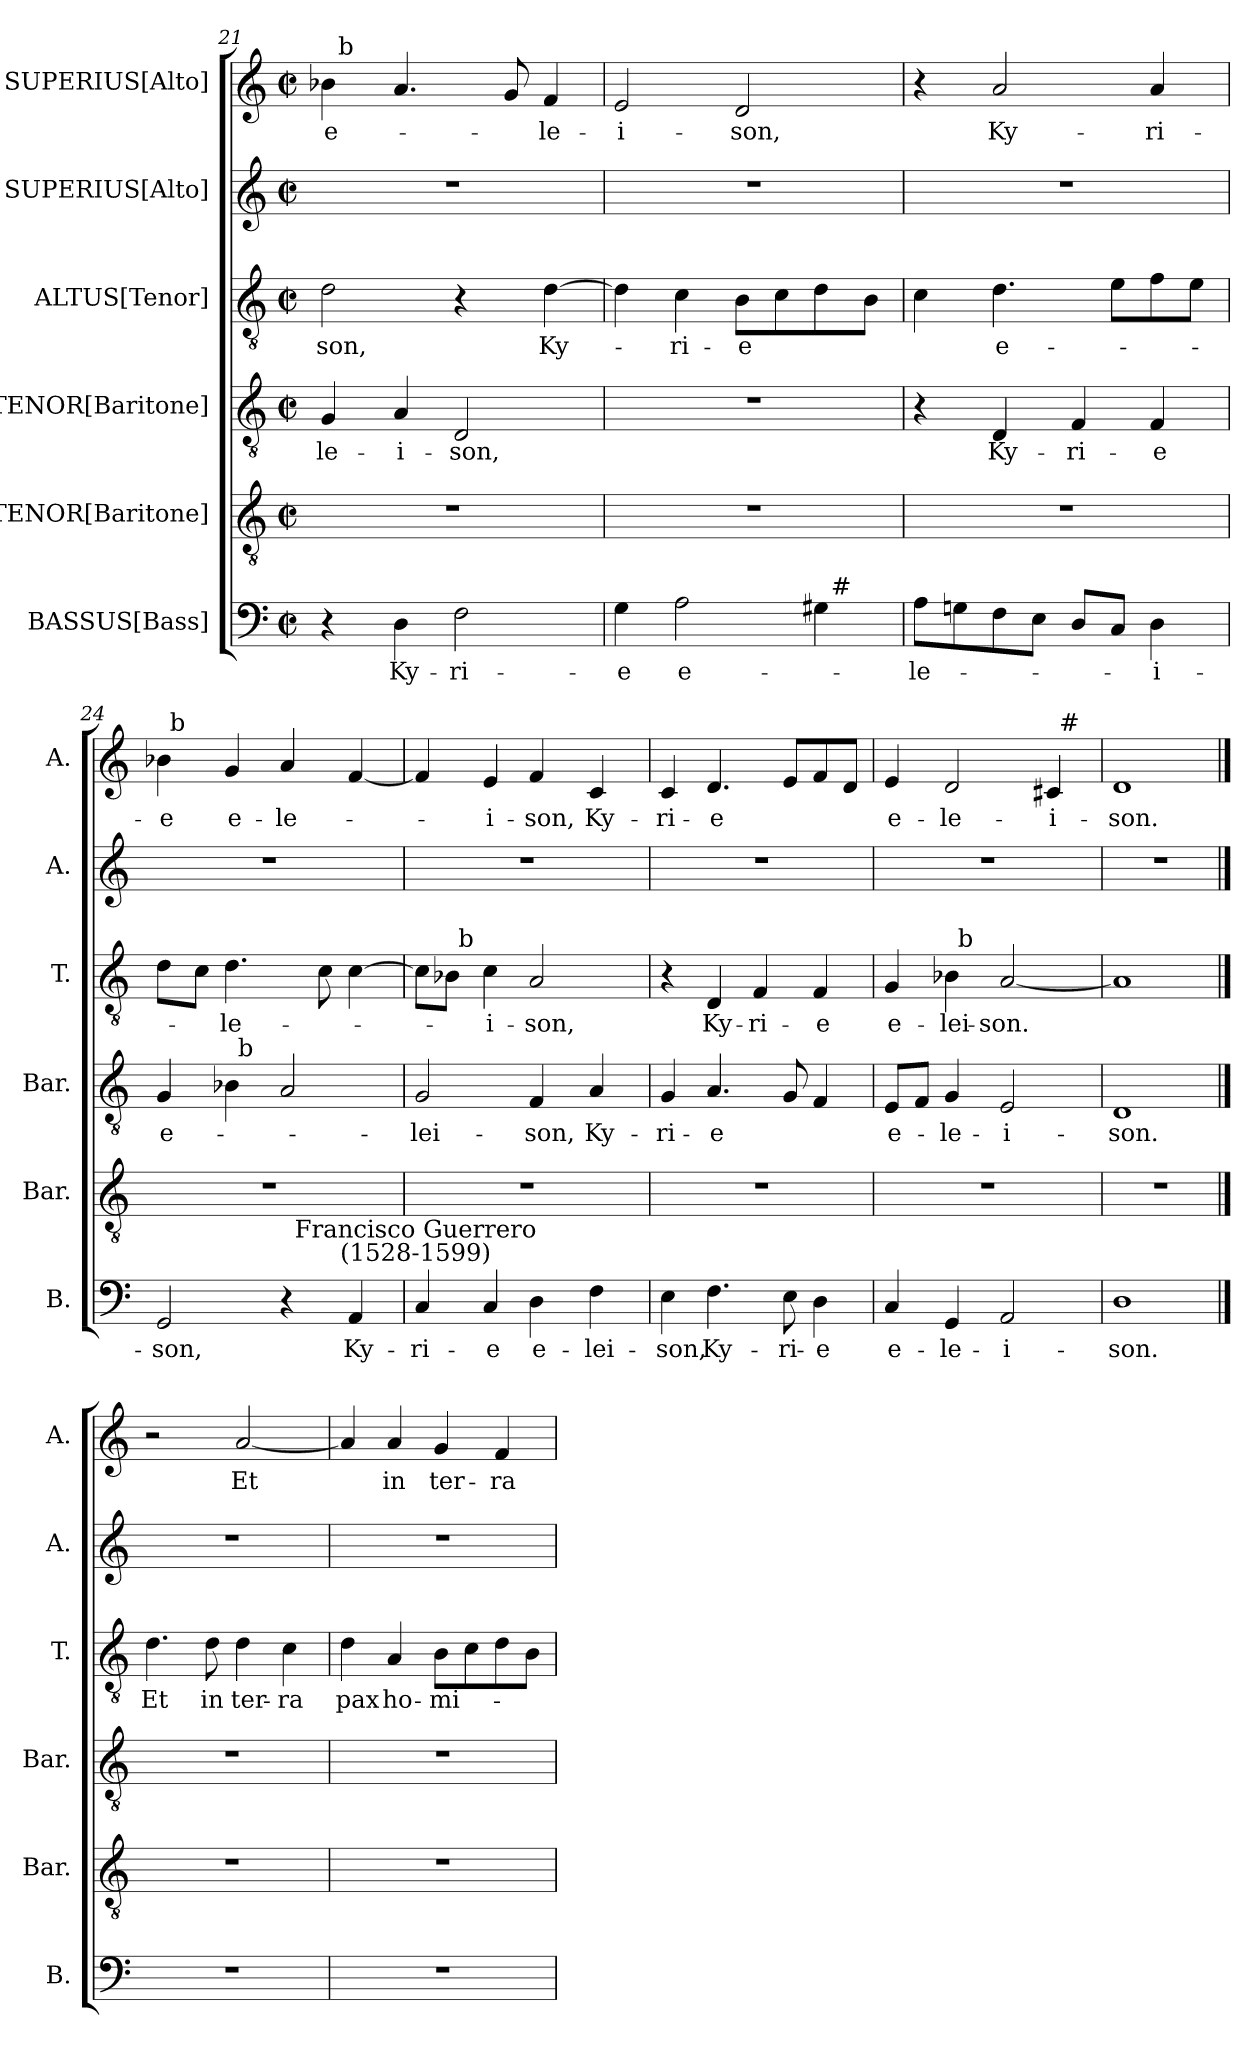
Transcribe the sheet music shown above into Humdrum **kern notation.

**kern	**text	**kern	**kern	**text	**kern	**text	**kern	**kern	**text
*part6	*part6	*part5	*part4	*part4	*part3	*part3	*part2	*part1	*part1
*staff6	*staff6	*staff5	*staff4	*staff4	*staff3	*staff3	*staff2	*staff1	*staff1
*I"BASSUS[Bass]	*	*I"TENOR[Baritone]	*I"TENOR[Baritone]	*	*I"ALTUS[Tenor]	*	*I"SUPERIUS[Alto]	*I"SUPERIUS[Alto]	*
*I'B.	*	*I'Bar.	*I'Bar.	*	*I'T.	*	*I'A.	*I'A.	*
*clefF4	*	*clefGv2	*clefGv2	*	*clefGv2	*	*clefG2	*clefG2	*
*	*	*ITrd7c12	*ITrd7c12	*	*ITrd7c12	*	*	*	*
*k[]	*	*k[]	*k[]	*	*k[]	*	*k[]	*k[]	*
*C:	*	*C:	*C:	*	*C:	*	*C:	*C:	*
*M2/2	*	*M2/2	*M2/2	*	*M2/2	*	*M2/2	*M2/2	*
*met(c|)	*	*met(c|)	*met(c|)	*	*met(c|)	*	*met(c|)	*met(c|)	*
=21	=21	=21	=21	=21	=21	=21	=21	=21	=21
!	!	!	!	!LO:LY:b	!	!LO:LY:b	!	!	!LO:LY:b
*	*	*	*	*	*	*	*	*^	*
4r	.	1r	4GG/	-le-	2D\	-son,	1r	4b-\	32ryy	e-
!	!	!	!	!	!	!	!	!	!LO:TX:a:t=b	!
.	.	.	.	.	.	.	.	.	2ryy	.
!	!LO:LY:b	!	!	!LO:LY:b	!	!	!	!	!	!
4D\	Ky-	.	4AA/	-i-	.	.	.	4.a/	.	.
!	!LO:LY:b	!	!	!LO:LY:b	!	!	!	!	!	!
2F\	-ri-	.	2DD/	-son,	4r	.	.	.	.	.
.	.	.	.	.	.	.	.	.	4...ryy	.
.	.	.	.	.	.	.	.	8g/	.	.
!	!	!	!	!	!	!LO:LY:b	!	!	!	!LO:LY:b
.	.	.	.	.	[>4D\	Ky-	.	4f/	.	-le-
!!LO:PB:g=z
=22	=22	=22	=22	=22	=22	=22	=22	=22	=22	=22
!	!LO:LY:b	!	!	!	!	!	!	!	!	!LO:LY:b
*^	*	*	*	*	*	*	*	*v	*v	*
4G\	2ryy	-e	1r	1r	.	4D\]	.	1r	2e/	-i-
!	!	!LO:LY:b	!	!	!	!	!LO:LY:b	!	!	!
2A\	.	e-	.	.	.	4C\	-ri-	.	.	.
!	!	!	!	!	!	!	!LO:LY:b	!	!	!LO:LY:b
.	4ryy	.	.	.	.	8BB\L	-e	.	2d/	-son,
.	.	.	.	.	.	8C\	.	.	.	.
4G#\	32ryy	.	.	.	.	8D\	.	.	.	.
!	!LO:TX:a:t=#	!	!	!	!	!	!	!	!	!
.	8..ryy	.	.	.	.	.	.	.	.	.
.	.	.	.	.	.	8BB\J	.	.	.	.
=23	=23	=23	=23	=23	=23	=23	=23	=23	=23	=23
!	!	!LO:LY:b	!	!	!	!	!	!	!	!
*v	*v	*	*	*	*	*	*	*	*	*
8A\L	-le-	1r	4r	.	4C\	.	1r	4r	.
8Gn\	.	.	.	.	.	.	.	.	.
!	!	!	!	!LO:LY:b	!	!LO:LY:b	!	!	!LO:LY:b
8F\	.	.	4DD/	Ky-	4.D\	e-	.	2a/	Ky-
8E\J	.	.	.	.	.	.	.	.	.
!	!	!	!	!LO:LY:b	!	!	!	!	!
8D/L	.	.	4FF/	-ri-	.	.	.	.	.
8C/J	.	.	.	.	8E\L	.	.	.	.
!	!LO:LY:b	!	!	!LO:LY:b	!	!	!	!	!LO:LY:b
4D\	-i-	.	4FF/	-e	8F\	.	.	4a/	-ri-
.	.	.	.	.	8E\J	.	.	.	.
=24	=24	=24	=24	=24	=24	=24	=24	=24	=24
!	!LO:LY:b	!	!	!LO:LY:b	!	!	!	!	!LO:LY:b
*	*	*	*^	*	*	*	*	*^	*
2GG/	-son,	1r	4GG/	4ryy	e-	8D\L	.	1r	4b-\	32ryy	-e
!	!	!	!	!	!	!	!	!	!	!LO:TX:a:t=b	!
.	.	.	.	.	.	.	.	.	.	2ryy	.
.	.	.	.	.	.	8C\J	.	.	.	.	.
!	!	!	!	!	!	!	!LO:LY:b	!	!	!	!LO:LY:b
.	.	.	4BB-\	32ryy	.	4.D\	-le-	.	4g/	.	e-
!	!	!	!	!LO:TX:a:t=b	!	!	!	!	!	!	!
.	.	.	.	2ryy	.	.	.	.	.	.	.
!	!	!	!	!	!	!	!	!	!	!	!LO:LY:b
4r	.	.	2AA/	.	.	.	.	.	4a/	.	-le-
.	.	.	.	.	.	.	.	.	.	4...ryy	.
.	.	.	.	.	.	8C\	.	.	.	.	.
!	!LO:LY:b	!	!	!	!	!	!	!	!	!	!
4AA/	Ky-	.	.	.	.	[>4C\	.	.	[<4f/	.	.
.	.	.	.	8..ryy	.	.	.	.	.	.	.
=25	=25	=25	=25	=25	=25	=25	=25	=25	=25	=25	=25
!LO:TX:a:cj:t=Francisco Guerrero\n(1528-1599)	!	!	!	!	!	!	!	!	!	!	!
!	!LO:LY:b	!	!	!	!LO:LY:b	!	!	!	!	!	!
*	*	*	*v	*v	*	*^	*	*	*v	*v	*
4C/	-ri-	1r	2GG/	-lei-	8C\L]	8ryy	.	1r	4f/]	.
.	.	.	.	.	8BB-\J	32ryy	.	.	.	.
!	!	!	!	!	!	!LO:TX:a:t=b	!	!	!	!
.	.	.	.	.	.	2ryy	.	.	.	.
!	!LO:LY:b	!	!	!	!	!	!LO:LY:b	!	!	!LO:LY:b
4C/	-e	.	.	.	4C\	.	-i-	.	4e/	-i-
!	!LO:LY:b	!	!	!LO:LY:b	!	!	!LO:LY:b	!	!	!LO:LY:b
4D\	e-	.	4FF/	-son,	2AA/	.	-son,	.	4f/	-son,
.	.	.	.	.	.	4ryy	.	.	.	.
!	!LO:LY:b	!	!	!LO:LY:b	!	!	!	!	!	!LO:LY:b
4F\	-lei-	.	4AA/	Ky-	.	.	.	.	4c/	Ky-
.	.	.	.	.	.	16.ryy	.	.	.	.
=26	=26	=26	=26	=26	=26	=26	=26	=26	=26	=26
!	!LO:LY:b	!	!	!LO:LY:b	!	!	!	!	!	!LO:LY:b
*	*	*	*	*	*v	*v	*	*	*	*
4E\	-son,	1r	4GG/	-ri-	4r	.	1r	4c/	-ri-
!	!LO:LY:b	!	!	!LO:LY:b	!	!LO:LY:b	!	!	!LO:LY:b
4.F\	Ky-	.	4.AA/	-e	4DD/	Ky-	.	4.d/	-e
!	!	!	!	!	!	!LO:LY:b	!	!	!
.	.	.	.	.	4FF/	-ri-	.	.	.
!	!LO:LY:b	!	!	!	!	!	!	!	!
8E\	-ri-	.	8GG/	.	.	.	.	8e/L	.
!	!LO:LY:b	!	!	!	!	!LO:LY:b	!	!	!
4D\	-e	.	4FF/	.	4FF/	-e	.	8f/	.
.	.	.	.	.	.	.	.	8d/J	.
=27	=27	=27	=27	=27	=27	=27	=27	=27	=27
!	!LO:LY:b	!	!	!LO:LY:b	!	!LO:LY:b	!	!	!LO:LY:b
*	*	*	*	*	*^	*	*	*^	*
4C/	e-	1r	8EE/L	e-	4GG/	4ryy	e-	1r	4e/	2ryy	e-
.	.	.	8FF/J	.	.	.	.	.	.	.	.
!	!LO:LY:b	!	!	!LO:LY:b	!	!	!LO:LY:b	!	!	!	!LO:LY:b
4GG/	-le-	.	4GG/	-le-	4BB-\	32ryy	-lei-	.	2d/	.	-le-
!	!	!	!	!	!	!LO:TX:a:t=b	!	!	!	!	!
.	.	.	.	.	.	2ryy	.	.	.	.	.
!	!LO:LY:b	!	!	!LO:LY:b	!	!	!LO:LY:b	!	!	!	!
2AA/	-i-	.	2EE/	-i-	[<2AA/	.	-son.	.	.	4ryy	.
!	!	!	!	!	!	!	!	!	!	!	!LO:LY:b
.	.	.	.	.	.	.	.	.	4c#/	32ryy	-i-
!	!	!	!	!	!	!	!	!	!	!LO:TX:a:t=#	!
.	.	.	.	.	.	8..ryy	.	.	.	8..ryy	.
=28	=28	=28	=28	=28	=28	=28	=28	=28	=28	=28	=28
!	!LO:LY:b	!	!	!LO:LY:b	!	!	!	!	!	!	!LO:LY:b
*	*	*	*	*	*v	*v	*	*	*v	*v	*
1D	-son.	1r	1DD	-son.	1AA]	.	1r	1d	-son.
!!LO:LB:g=z
==29	==29	==29	==29	==29	==29	==29	==29	==29	==29
!	!	!	!	!	!	!LO:LY:b	!	!	!
1r	.	1r	1r	.	4.D\	Et	1r	2r	.
!	!	!	!	!	!	!LO:LY:b	!	!	!
.	.	.	.	.	8D\	in	.	.	.
!	!	!	!	!	!	!LO:LY:b	!	!	!LO:LY:b
.	.	.	.	.	4D\	ter-	.	[<2a/	Et
!	!	!	!	!	!	!LO:LY:b	!	!	!
.	.	.	.	.	4C\	-ra	.	.	.
=30	=30	=30	=30	=30	=30	=30	=30	=30	=30
!	!	!	!	!	!	!LO:LY:b	!	!	!
1r	.	1r	1r	.	4D\	pax	1r	4a/]	.
!	!	!	!	!	!	!LO:LY:b	!	!	!LO:LY:b
.	.	.	.	.	4AA/	ho-	.	4a/	in
!	!	!	!	!	!	!LO:LY:b	!	!	!LO:LY:b
.	.	.	.	.	8BB\L	-mi-	.	4g/	ter-
.	.	.	.	.	8C\	.	.	.	.
!	!	!	!	!	!	!	!	!	!LO:LY:b
.	.	.	.	.	8D\	.	.	4f/	-ra
.	.	.	.	.	8BB\J	.	.	.	.
=	=	=	=	=	=	=	=	=	=
*-	*-	*-	*-	*-	*-	*-	*-	*-	*-
